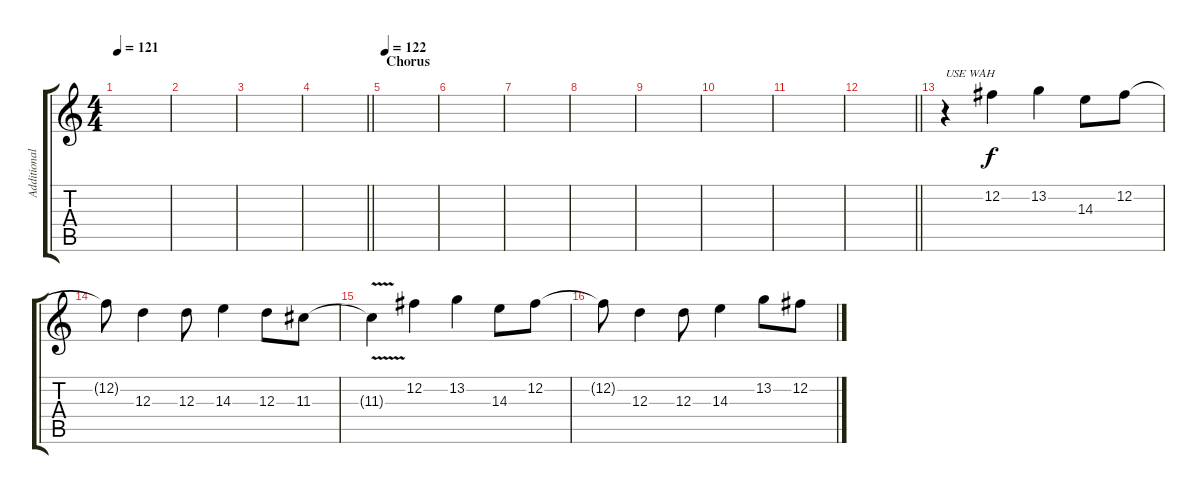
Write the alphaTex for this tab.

\track ("Additional Guitar" "Additional") {instrument distortionguitar}
\staff {score tabs}
\tuning (B3 Gb3 D3 A2 E2 B1) {hide}
\ts (4 4)
\section ("" "")
\tempo 121
\clef g2
\ks c
|
|
|
\barLineRight lightlight
|
\section ("" "Chorus")
\tempo 122
|
|
|
|
|
|
|
\barLineRight lightlight
|
\section ("" "")
r.4{txt "USE WAH" volume 9} 12.2.4 13.2.4 14.3.8 12.2.8 |
12.2{t}.8 12.3.4 12.3.8 14.3.4 12.3.8 11.3.8 |
11.3{v t}.4 12.2.4 13.2.4 14.3.8 12.2.8 |
12.2{t}.8 12.3.4 12.3.8 14.3.4 13.2.8 12.2.8
